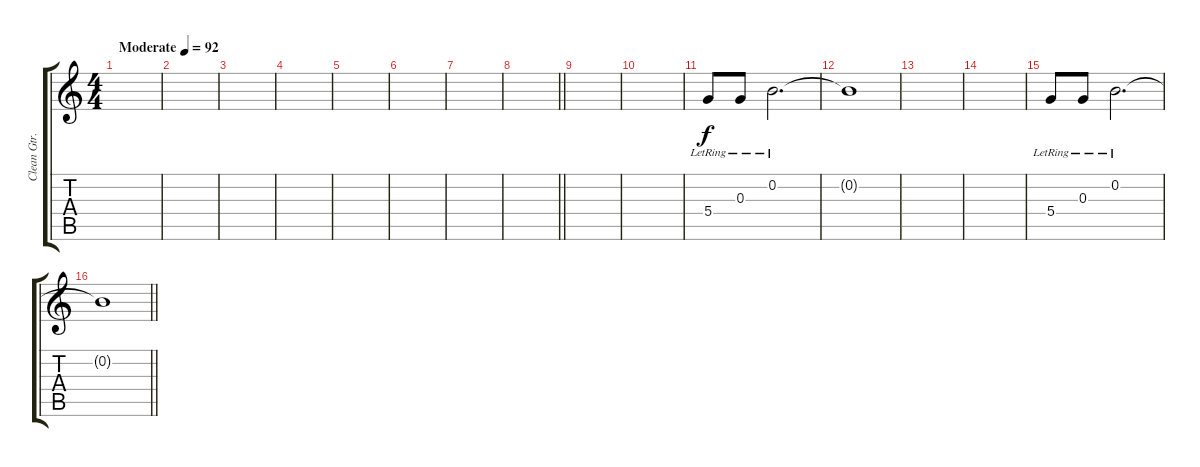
\track ("Clean Gtr. 2" "Clean Gtr.") {instrument electricguitarclean}
\staff {score tabs}
\tuning (E4 B3 G3 D3 A2 D2) {hide}
\ts (4 4)
\tempo (92 "Moderate")
\clef g2
\ks c
|
|
|
|
|
|
|
\barLineRight lightlight
|
\section ("" "")
|
|
5.4{lr}.8 0.3{lr}.8 0.2{lr}.2{d} |
0.2{t}.1 |
|
|
5.4{lr}.8 0.3{lr}.8 0.2{lr}.2{d} |
\barLineRight lightlight
0.2{t}.1
